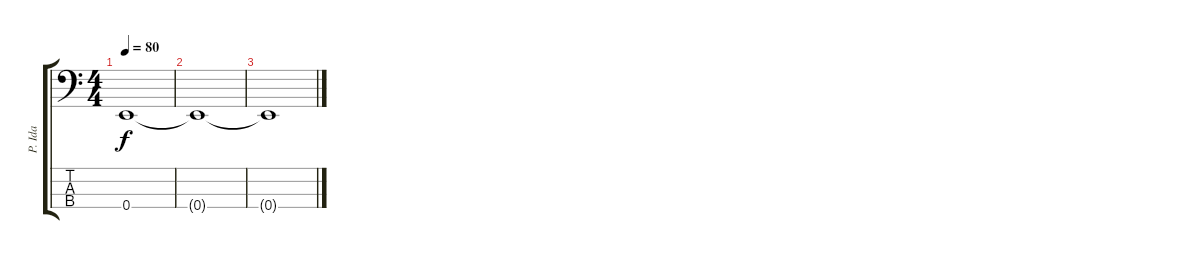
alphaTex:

\track ("P. Ida" "P. Ida") {instrument electricbasspick}
\staff {score tabs}
\tuning (G2 D2 A1 E1) {hide}
\ts (4 4)
\tempo 80
\clef f4
\ks c
0.4.1{dy f} |
0.4{t}.1 |
0.4{t}.1
